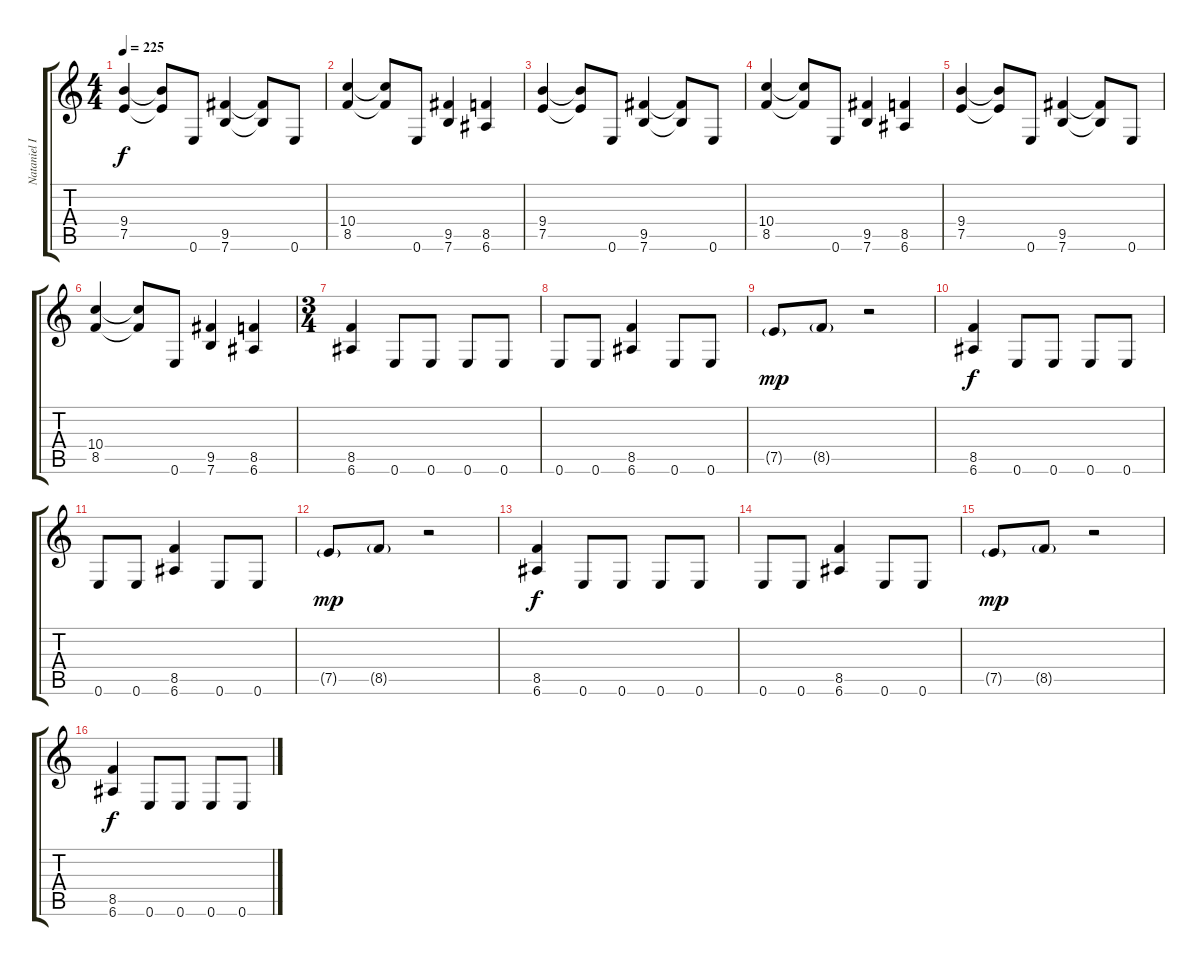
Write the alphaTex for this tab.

\track ("Nataniel Infante" "Nataniel I") {instrument distortionguitar}
\staff {score tabs}
\tuning (E4 B3 G3 D3 A2 E2) {hide}
\ts (4 4)
\tempo 225
\clef g2
\ks c
(9.4 7.5).4{dy f} (9.4{t} 7.5{t}).8 0.6.8 (9.5 7.6).4 (9.5{t} 7.6{t}).8 0.6.8 |
(10.4 8.5).4 (10.4{t} 8.5{t}).8 0.6.8 (9.5 7.6).4 (8.5 6.6).4 |
(9.4 7.5).4 (9.4{t} 7.5{t}).8 0.6.8 (9.5 7.6).4 (9.5{t} 7.6{t}).8 0.6.8 |
(10.4 8.5).4 (10.4{t} 8.5{t}).8 0.6.8 (9.5 7.6).4 (8.5 6.6).4 |
(9.4 7.5).4 (9.4{t} 7.5{t}).8 0.6.8 (9.5 7.6).4 (9.5{t} 7.6{t}).8 0.6.8 |
(10.4 8.5).4 (10.4{t} 8.5{t}).8 0.6.8 (9.5 7.6).4 (8.5 6.6).4 |
\ts (3 4)
(8.5 6.6).4 0.6.8 0.6.8 0.6.8 0.6.8 |
0.6.8 0.6.8 (8.5 6.6).4 0.6.8 0.6.8 |
7.5{g}.8{dy mp} 8.5{g}.8 r.2 |
(8.5 6.6).4{dy f} 0.6.8 0.6.8 0.6.8 0.6.8 |
0.6.8 0.6.8 (8.5 6.6).4 0.6.8 0.6.8 |
7.5{g}.8{dy mp} 8.5{g}.8 r.2 |
(8.5 6.6).4{dy f} 0.6.8 0.6.8 0.6.8 0.6.8 |
0.6.8 0.6.8 (8.5 6.6).4 0.6.8 0.6.8 |
7.5{g}.8{dy mp} 8.5{g}.8 r.2 |
(8.5 6.6).4{dy f} 0.6.8 0.6.8 0.6.8 0.6.8
